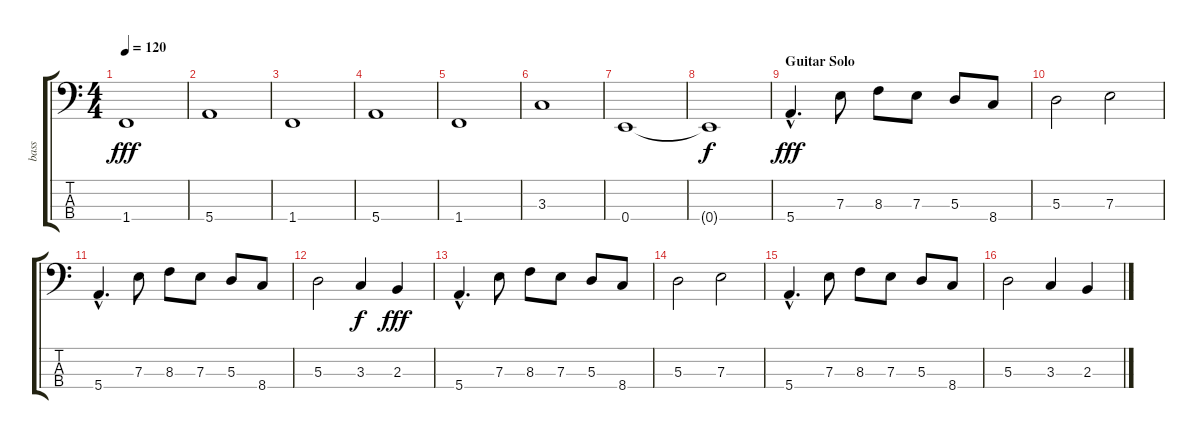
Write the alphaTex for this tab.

\track ("bass" "bass") {instrument fretlessbass}
\staff {score tabs}
\tuning (G2 D2 A1 E1) {hide}
\ts (4 4)
\tempo 120
\clef f4
\ks c
1.4.1{dy fff} |
5.4.1 |
1.4.1 |
5.4.1 |
1.4.1 |
3.3.1 |
0.4.1 |
0.4{t}.1{dy f} |
\section ("" "Guitar Solo")
5.4{hac}.4{d dy fff} 7.3.8 8.3.8 7.3.8 5.3.8 8.4.8 |
5.3.2 7.3.2 |
5.4{hac}.4{d} 7.3.8 8.3.8 7.3.8 5.3.8 8.4.8 |
5.3.2 3.3.4{dy f} 2.3.4{dy fff} |
5.4{hac}.4{d} 7.3.8 8.3.8 7.3.8 5.3.8 8.4.8 |
5.3.2 7.3.2 |
5.4{hac}.4{d} 7.3.8 8.3.8 7.3.8 5.3.8 8.4.8 |
5.3.2 3.3.4 2.3.4
